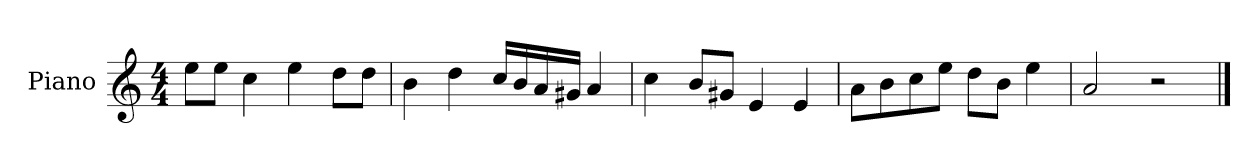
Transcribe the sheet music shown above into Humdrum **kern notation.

**kern
*part1
*staff1
*I"Piano
*I'P-no
*clefG2
*k[]
*M4/4
*MM90
=1
8ee\L
8ee\J
4cc\
4ee\
8dd\L
8dd\J
=2
4b\
4dd\
16cc/LL
16b/
16a/
16g#X/JJ
4a/
=3
4cc\
8b/L
8g#X/J
4e/
4e/
=4
8a\L
8b\
8cc\
8ee\J
8dd\L
8b\J
4ee\
=5
2a/
2r
==
*-
